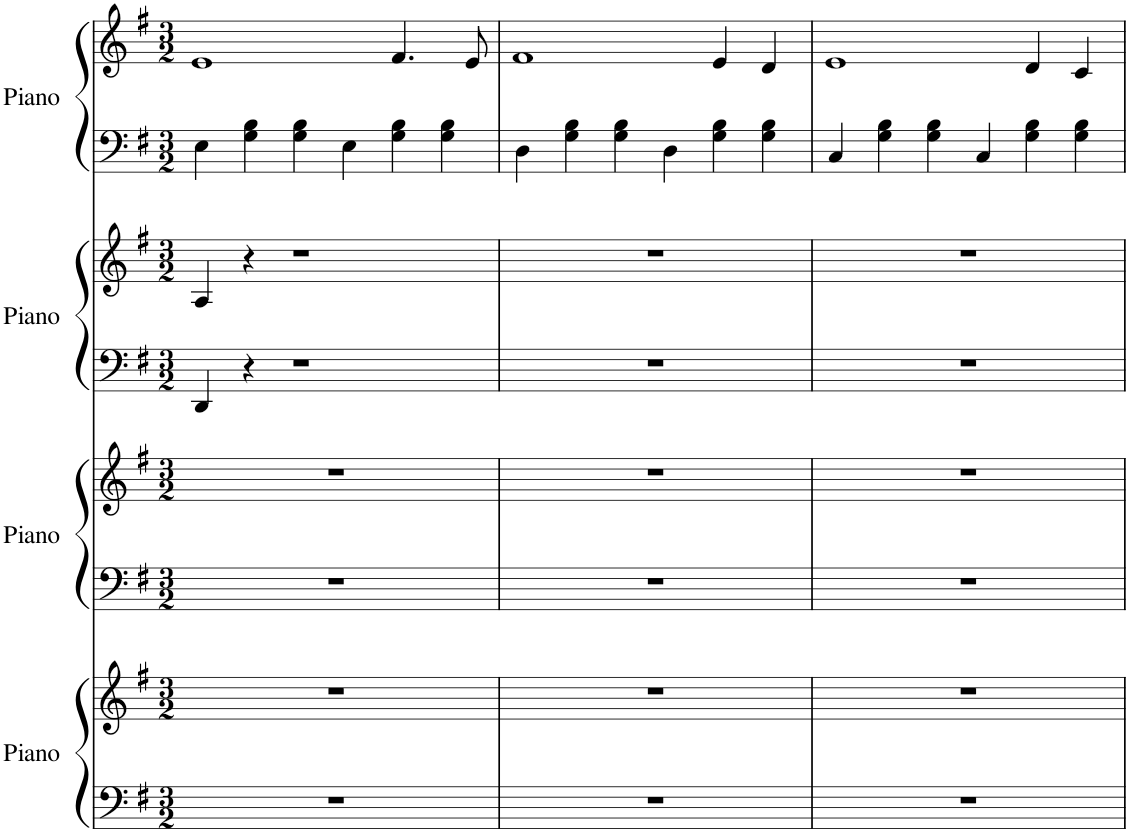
**kern	**kern	**kern	**kern	**kern	**kern	**kern	**kern
*part4	*part4	*part3	*part3	*part2	*part2	*part1	*part1
*staff8	*staff7	*staff6	*staff5	*staff4	*staff3	*staff2	*staff1
*I"Piano	*	*I"Piano	*	*I"Piano	*	*I"Piano	*
*I'Pno.	*	*I'Pno.	*	*I'Pno.	*	*I'Pno.	*
*clefF4	*clefG2	*clefF4	*clefG2	*clefF4	*clefG2	*clefF4	*clefG2
*k[f#]	*k[f#]	*k[f#]	*k[f#]	*k[f#]	*k[f#]	*k[f#]	*k[f#]
*M3/2	*M3/2	*M3/2	*M3/2	*M3/2	*M3/2	*M3/2	*M3/2
=1	=1	=1	=1	=1	=1	=1	=1
1.r	1.r	1.r	1.r	4DD/	4A/	4E\	1e
.	.	.	.	4r	4r	4G\ 4B\	.
.	.	.	.	1r	1r	4G\ 4B\	.
.	.	.	.	.	.	4E\	.
.	.	.	.	.	.	4G\ 4B\	4.f#/
.	.	.	.	.	.	4G\ 4B\	.
.	.	.	.	.	.	.	8e/
=2	=2	=2	=2	=2	=2	=2	=2
1.r	1.r	1.r	1.r	1.r	1.r	4D\	1f#
.	.	.	.	.	.	4G\ 4B\	.
.	.	.	.	.	.	4G\ 4B\	.
.	.	.	.	.	.	4D\	.
.	.	.	.	.	.	4G\ 4B\	4e/
.	.	.	.	.	.	4G\ 4B\	4d/
=3	=3	=3	=3	=3	=3	=3	=3
1.r	1.r	1.r	1.r	1.r	1.r	4C/	1e
.	.	.	.	.	.	4G\ 4B\	.
.	.	.	.	.	.	4G\ 4B\	.
.	.	.	.	.	.	4C/	.
.	.	.	.	.	.	4G\ 4B\	4d/
.	.	.	.	.	.	4G\ 4B\	4c/
=	=	=	=	=	=	=	=
*-	*-	*-	*-	*-	*-	*-	*-
